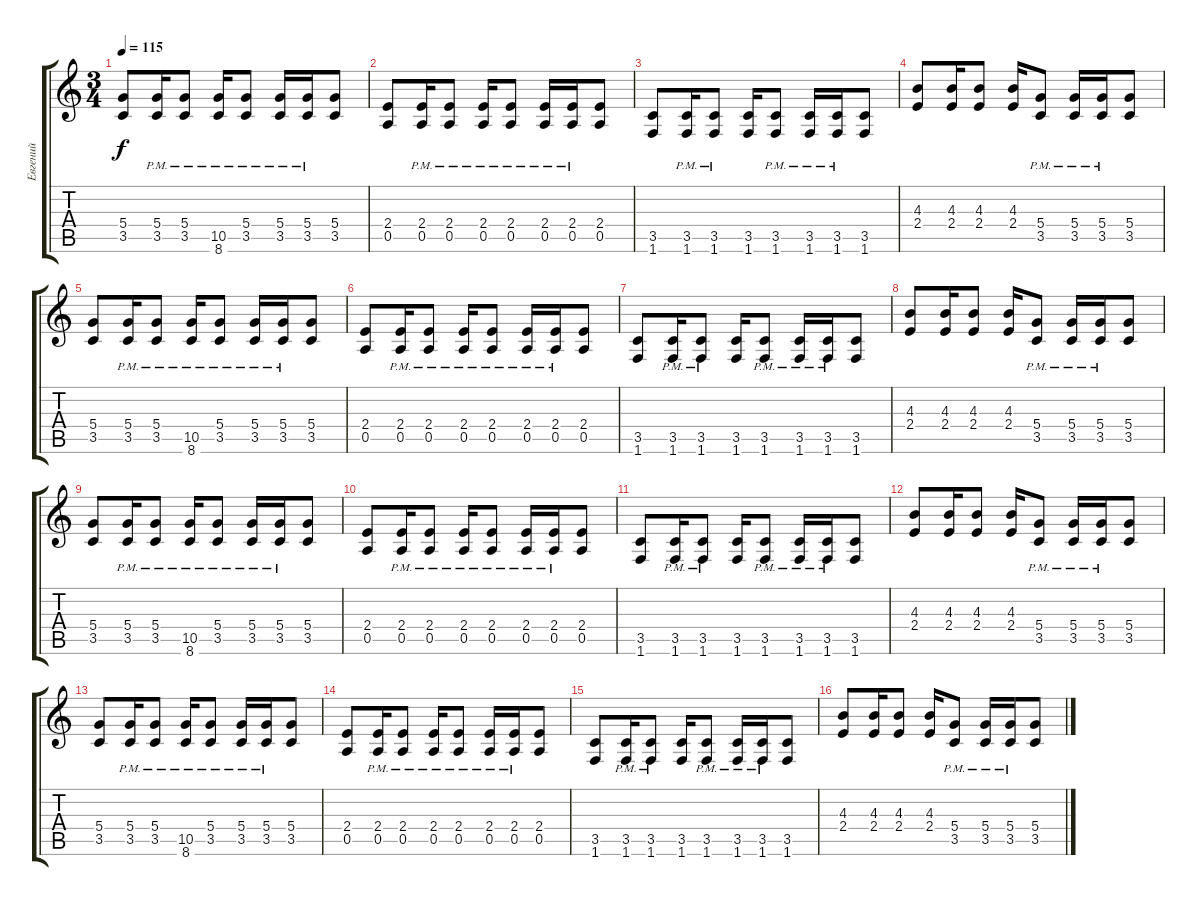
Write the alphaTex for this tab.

\track ("Евгений" "Евгений") {instrument distortionguitar}
\staff {score tabs}
\tuning (E4 B3 G3 D3 A2 E2) {hide}
\ts (3 4)
\tempo 115
\clef g2
\ks c
(5.4 3.5).8{dy f} (5.4 3.5{pm}).16 (5.4 3.5{pm}).8 (10.5 8.6{pm}).16 (5.4 3.5{pm}).8 (5.4 3.5{pm}).16 (5.4 3.5{pm}).16 (5.4 3.5).8 |
(2.4 0.5).8 (2.4 0.5{pm}).16 (2.4 0.5{pm}).8 (2.4 0.5{pm}).16 (2.4 0.5{pm}).8 (2.4 0.5{pm}).16 (2.4 0.5{pm}).16 (2.4 0.5).8 |
(3.5 1.6).8 (3.5{pm} 1.6).16 (3.5{pm} 1.6).8 (3.5 1.6).16 (3.5{pm} 1.6).8 (3.5{pm} 1.6).16 (3.5{pm} 1.6).16 (3.5 1.6).8 |
(4.3 2.4).8 (4.3 2.4).16 (4.3 2.4).8 (4.3 2.4).16 (5.4 3.5{pm}).8 (5.4 3.5{pm}).16 (5.4 3.5{pm}).16 (5.4 3.5).8 |
(5.4 3.5).8 (5.4 3.5{pm}).16 (5.4 3.5{pm}).8 (10.5 8.6{pm}).16 (5.4 3.5{pm}).8 (5.4 3.5{pm}).16 (5.4 3.5{pm}).16 (5.4 3.5).8 |
(2.4 0.5).8 (2.4 0.5{pm}).16 (2.4 0.5{pm}).8 (2.4 0.5{pm}).16 (2.4 0.5{pm}).8 (2.4 0.5{pm}).16 (2.4 0.5{pm}).16 (2.4 0.5).8 |
(3.5 1.6).8 (3.5{pm} 1.6).16 (3.5{pm} 1.6).8 (3.5 1.6).16 (3.5{pm} 1.6).8 (3.5{pm} 1.6).16 (3.5{pm} 1.6).16 (3.5 1.6).8 |
(4.3 2.4).8 (4.3 2.4).16 (4.3 2.4).8 (4.3 2.4).16 (5.4 3.5{pm}).8 (5.4 3.5{pm}).16 (5.4 3.5{pm}).16 (5.4 3.5).8 |
(5.4 3.5).8 (5.4 3.5{pm}).16 (5.4 3.5{pm}).8 (10.5 8.6{pm}).16 (5.4 3.5{pm}).8 (5.4 3.5{pm}).16 (5.4 3.5{pm}).16 (5.4 3.5).8 |
(2.4 0.5).8 (2.4 0.5{pm}).16 (2.4 0.5{pm}).8 (2.4 0.5{pm}).16 (2.4 0.5{pm}).8 (2.4 0.5{pm}).16 (2.4 0.5{pm}).16 (2.4 0.5).8 |
(3.5 1.6).8 (3.5{pm} 1.6).16 (3.5{pm} 1.6).8 (3.5 1.6).16 (3.5{pm} 1.6).8 (3.5{pm} 1.6).16 (3.5{pm} 1.6).16 (3.5 1.6).8 |
(4.3 2.4).8 (4.3 2.4).16 (4.3 2.4).8 (4.3 2.4).16 (5.4 3.5{pm}).8 (5.4 3.5{pm}).16 (5.4 3.5{pm}).16 (5.4 3.5).8 |
(5.4 3.5).8 (5.4 3.5{pm}).16 (5.4 3.5{pm}).8 (10.5 8.6{pm}).16 (5.4 3.5{pm}).8 (5.4 3.5{pm}).16 (5.4 3.5{pm}).16 (5.4 3.5).8 |
(2.4 0.5).8 (2.4 0.5{pm}).16 (2.4 0.5{pm}).8 (2.4 0.5{pm}).16 (2.4 0.5{pm}).8 (2.4 0.5{pm}).16 (2.4 0.5{pm}).16 (2.4 0.5).8 |
(3.5 1.6).8 (3.5{pm} 1.6).16 (3.5{pm} 1.6).8 (3.5 1.6).16 (3.5{pm} 1.6).8 (3.5{pm} 1.6).16 (3.5{pm} 1.6).16 (3.5 1.6).8 |
(4.3 2.4).8 (4.3 2.4).16 (4.3 2.4).8 (4.3 2.4).16 (5.4 3.5{pm}).8 (5.4 3.5{pm}).16 (5.4 3.5{pm}).16 (5.4 3.5).8
